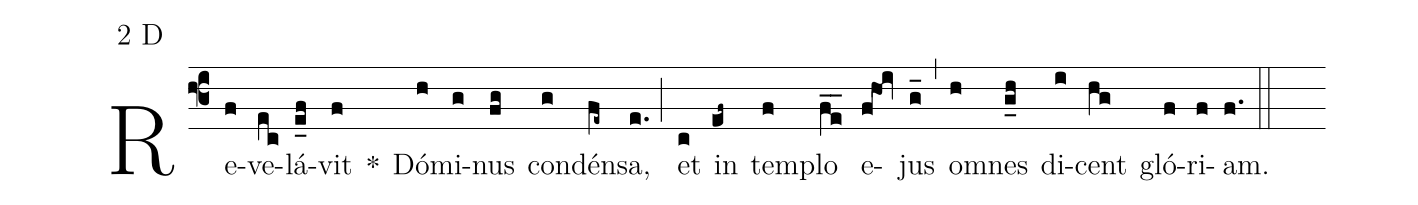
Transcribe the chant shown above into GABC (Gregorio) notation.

mode:2 D;
%%
(f3)Re(f)ve(ec)lá(e_f)vit(f) *()  Dó(h)mi(g)nus(fg) con(g)dén(fe~)sa,(e.) (;)  et(c) in(ef~) tem(f)plo(fe__) e(f@hoi)jus(g_) (,)  om(h)nes(g_h) di(i)cent(hg) gló(f)ri(f)am.(f.) (::)
